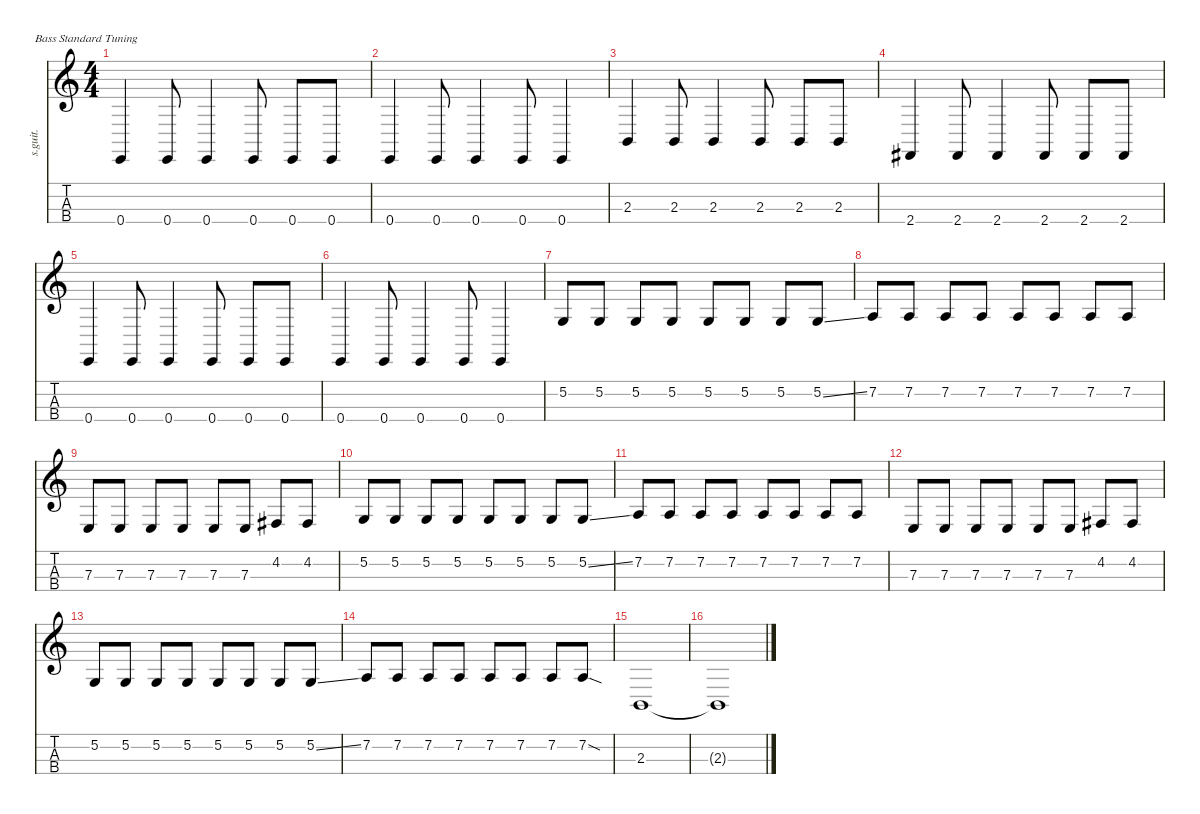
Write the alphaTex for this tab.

\defaultSystemsLayout 4
\hideDynamics
\bracketExtendMode nobrackets
\track ("Nate Mendel" "s.guit.") {instrument electricbasspick}
\staff {score tabs}
\tuning (G2 D2 A1 E1)
\ts (4 4)
\tempo (136 hide)
\clef g2
\ks c
0.4.4{dy f} 0.4.8 0.4.4 0.4.8 0.4.8 0.4.8 |
0.4.4 0.4.8 0.4.4 0.4.8 0.4.4 |
2.3.4 2.3.8 2.3.4 2.3.8 2.3.8 2.3.8 |
2.4{acc #}.4 2.4{acc #}.8 2.4{acc #}.4 2.4{acc #}.8 2.4{acc #}.8 2.4{acc #}.8 |
0.4.4 0.4.8 0.4.4 0.4.8 0.4.8 0.4.8 |
0.4.4 0.4.8 0.4.4 0.4.8 0.4.4 |
5.2.8 5.2.8 5.2.8 5.2.8 5.2.8 5.2.8 5.2.8 5.2{ss}.8 |
7.2.8 7.2.8 7.2.8 7.2.8 7.2.8 7.2.8 7.2.8 7.2.8 |
7.3.8 7.3.8 7.3.8 7.3.8 7.3.8 7.3.8 4.2{acc #}.8 4.2{acc #}.8 |
5.2.8 5.2.8 5.2.8 5.2.8 5.2.8 5.2.8 5.2.8 5.2{ss}.8 |
7.2.8 7.2.8 7.2.8 7.2.8 7.2.8 7.2.8 7.2.8 7.2.8 |
7.3.8 7.3.8 7.3.8 7.3.8 7.3.8 7.3.8 4.2{acc #}.8 4.2{acc #}.8 |
5.2.8 5.2.8 5.2.8 5.2.8 5.2.8 5.2.8 5.2.8 5.2{ss}.8 |
7.2.8 7.2.8 7.2.8 7.2.8 7.2.8 7.2.8 7.2.8 7.2{sod}.8 |
2.3.1 |
2.3{t}.1
